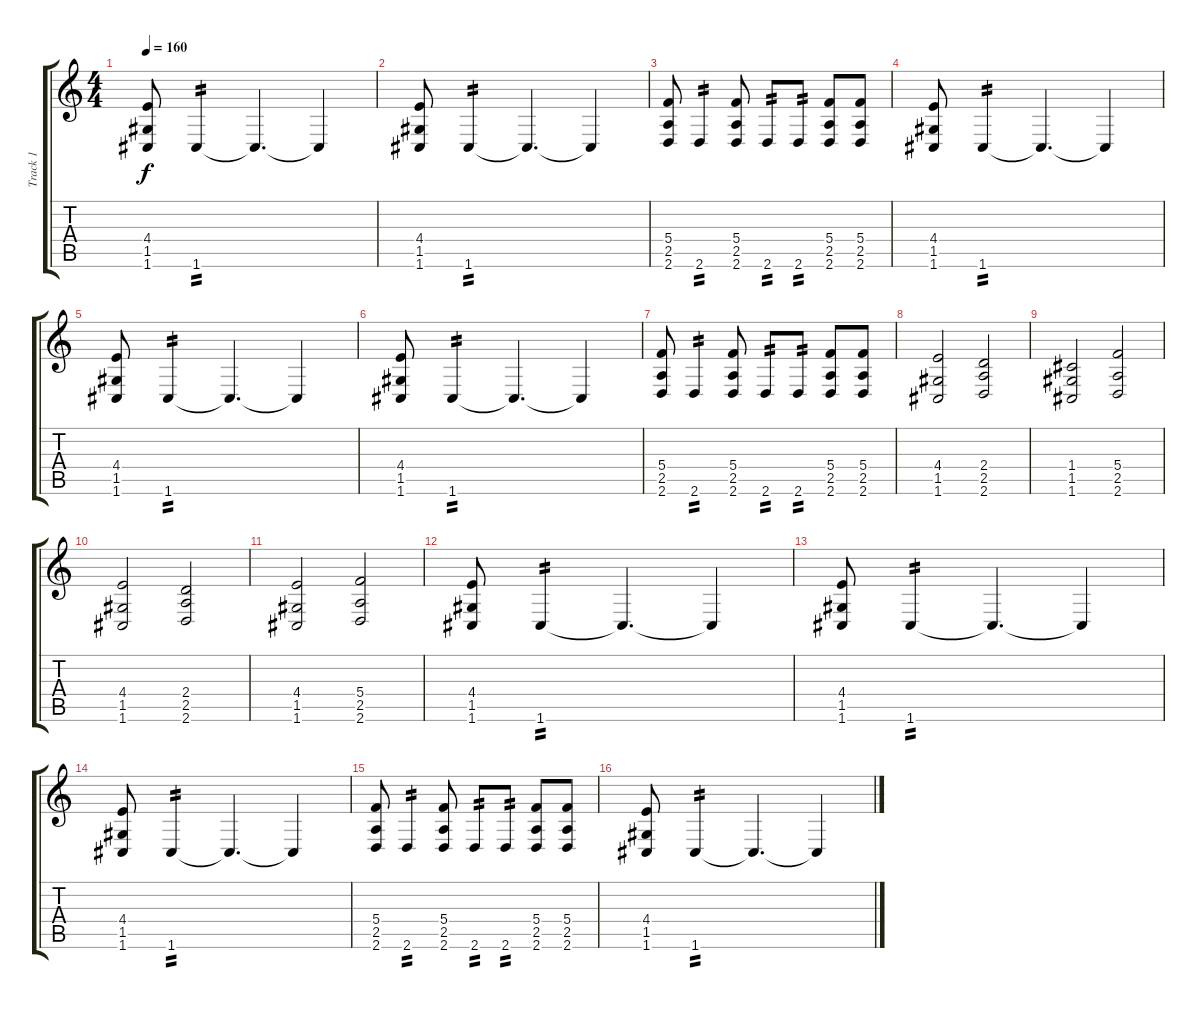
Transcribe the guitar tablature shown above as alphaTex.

\track ("Track 1" "Track 1") {instrument distortionguitar}
\staff {score tabs}
\tuning (D4 A3 F3 C3 G2 C2) {hide}
\ts (4 4)
\tempo 160
\clef g2
\ks c
(4.4 1.5 1.6).8{dy f} 1.6.4{tp 2} 1.6{t}.4{d} 1.6{t}.4 |
(4.4 1.5 1.6).8 1.6.4{tp 2} 1.6{t}.4{d} 1.6{t}.4 |
(5.4 2.5 2.6).8 2.6.4{tp 2} (5.4 2.5 2.6).8 2.6.8{tp 2} 2.6.8{tp 2} (5.4 2.5 2.6).8 (5.4 2.5 2.6).8 |
(4.4 1.5 1.6).8 1.6.4{tp 2} 1.6{t}.4{d} 1.6{t}.4 |
(4.4 1.5 1.6).8 1.6.4{tp 2} 1.6{t}.4{d} 1.6{t}.4 |
(4.4 1.5 1.6).8 1.6.4{tp 2} 1.6{t}.4{d} 1.6{t}.4 |
(5.4 2.5 2.6).8 2.6.4{tp 2} (5.4 2.5 2.6).8 2.6.8{tp 2} 2.6.8{tp 2} (5.4 2.5 2.6).8 (5.4 2.5 2.6).8 |
(4.4 1.5 1.6).2 (2.4 2.5 2.6).2 |
(1.4 1.5 1.6).2 (5.4 2.5 2.6).2 |
(4.4 1.5 1.6).2 (2.4 2.5 2.6).2 |
(4.4 1.5 1.6).2 (5.4 2.5 2.6).2 |
(4.4 1.5 1.6).8 1.6.4{tp 2} 1.6{t}.4{d} 1.6{t}.4 |
(4.4 1.5 1.6).8 1.6.4{tp 2} 1.6{t}.4{d} 1.6{t}.4 |
(4.4 1.5 1.6).8 1.6.4{tp 2} 1.6{t}.4{d} 1.6{t}.4 |
(5.4 2.5 2.6).8 2.6.4{tp 2} (5.4 2.5 2.6).8 2.6.8{tp 2} 2.6.8{tp 2} (5.4 2.5 2.6).8 (5.4 2.5 2.6).8 |
(4.4 1.5 1.6).8 1.6.4{tp 2} 1.6{t}.4{d} 1.6{t}.4
